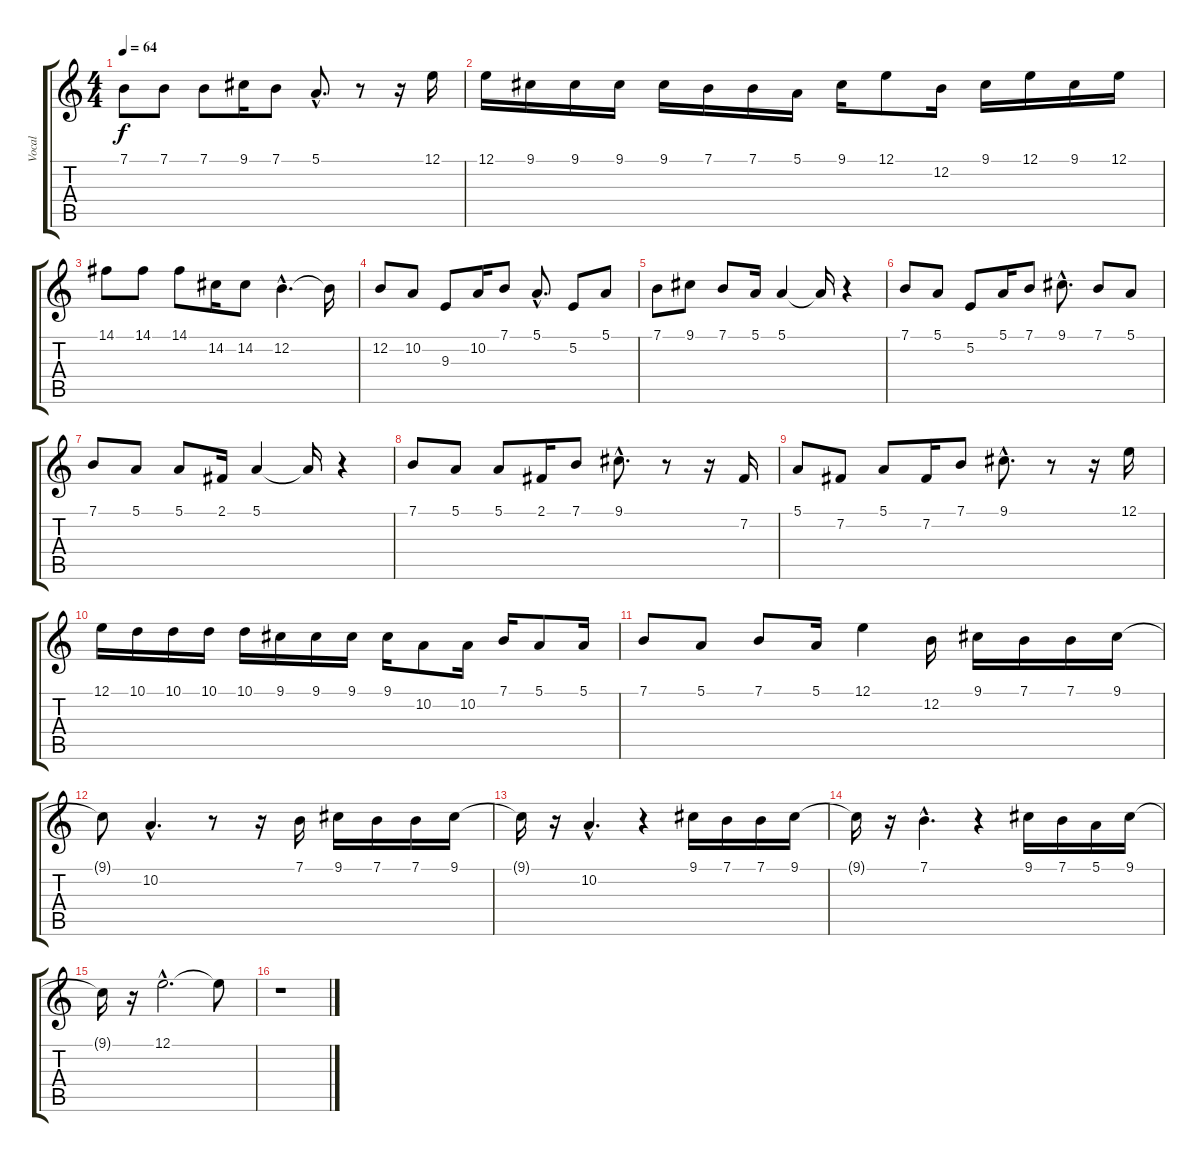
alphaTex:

\track ("Vocal" "Vocal") {instrument electricpiano1}
\staff {score tabs}
\tuning (E4 B3 G3 D3 A2 E2) {hide}
\ts (4 4)
\tempo 64
\clef g2
\ks c
7.1.8{dy f} 7.1.8 7.1.8 9.1.16 7.1.8 5.1{hac}.8{d} r.8 r.16 12.1.16 |
12.1.16 9.1.16 9.1.16 9.1.16 9.1.16 7.1.16 7.1.16 5.1.16 9.1.16 12.1.8 12.2.16 9.1.16 12.1.16 9.1.16 12.1.16 |
14.1.8 14.1.8 14.1.8 14.2.16 14.2.8 12.2{hac}.4{d} 12.2{t}.16 |
12.2.8 10.2.8 9.3.8 10.2.16 7.1.8 5.1{hac}.8{d} 5.2.8 5.1.8 |
7.1.8 9.1.8 7.1.8 5.1.16 5.1.4 5.1{t}.16 r.4 |
7.1.8 5.1.8 5.2.8 5.1.16 7.1.8 9.1{hac}.8{d} 7.1.8 5.1.8 |
7.1.8 5.1.8 5.1.8 2.1.16 5.1.4 5.1{t}.16 r.4 |
7.1.8 5.1.8 5.1.8 2.1.16 7.1.8 9.1{hac}.8{d} r.8 r.16 7.2.16 |
5.1.8 7.2.8 5.1.8 7.2.16 7.1.8 9.1{hac}.8{d} r.8 r.16 12.1.16 |
12.1.16 10.1.16 10.1.16 10.1.16 10.1.16 9.1.16 9.1.16 9.1.16 9.1.16 10.2.8 10.2.16 7.1.16 5.1.8 5.1.16 |
7.1.8 5.1.8 7.1.8 5.1.16 12.1.4 12.2.16 9.1.16 7.1.16 7.1.16 9.1.16 |
9.1{t}.8 10.2{hac}.4{d} r.8 r.16 7.1.16 9.1.16 7.1.16 7.1.16 9.1.16 |
9.1{t}.16 r.16 10.2{hac}.4{d} r.4 9.1.16 7.1.16 7.1.16 9.1.16 |
9.1{t}.16 r.16 7.1{hac}.4{d} r.4 9.1.16 7.1.16 5.1.16 9.1.16 |
9.1{t}.16 r.16 12.1{hac}.2{d} 12.1{t}.8 |
r.1
